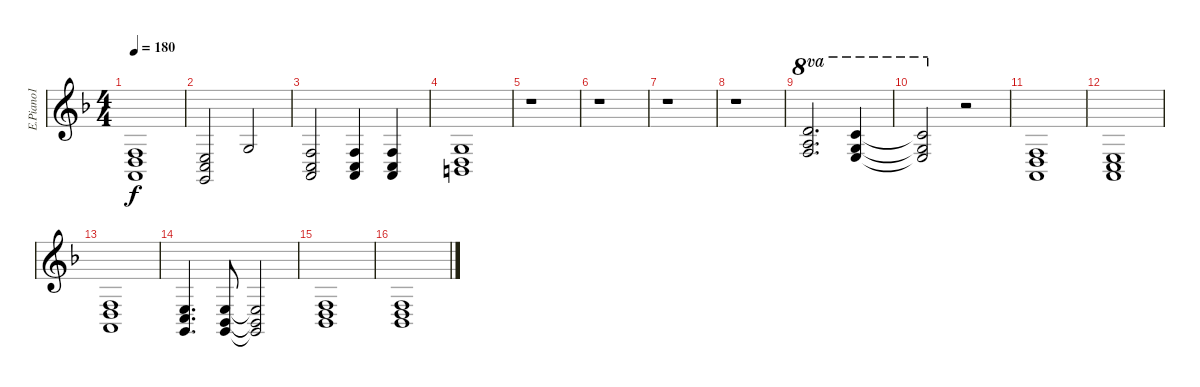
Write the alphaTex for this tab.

\track ("E.Piano1" "E.Piano1") {instrument electricgrandpiano}
\staff {score}
\tuning (D4 A3 F3 C3 G2 C2) {hide}
\ts (4 4)
\tempo 180
\clef g2
\ks f
(0.3 2.4 2.5).1{dy f} |
(4.4 5.5 7.6).2 2.3.2 |
(0.3 0.4 2.5).2 (0.3 0.4 2.5).4 (0.3 0.4 2.5).4 |
(2.3 2.4 4.5).1 |
r.1 |
r.1 |
r.1 |
r.1 |
(12.1 12.2 12.3).2{d bd 120 ot 8va} (2.1 10.2 19.3).4{bd 120 ot 8va} |
(2.1{t} 10.2{t} 19.3{t}).2{bd 120 ot 8va} r.2 |
(0.3 2.4 2.5).1 |
(0.4 2.5 16.6).1 |
(0.3 2.4 2.5).1 |
(0.4 0.5 16.6).4{d} (4.4 3.5 7.6).8 (4.4{t} 3.5{t} 7.6{t}).2 |
(0.3 2.4 3.5).1 |
(0.3 2.4 3.5).1
